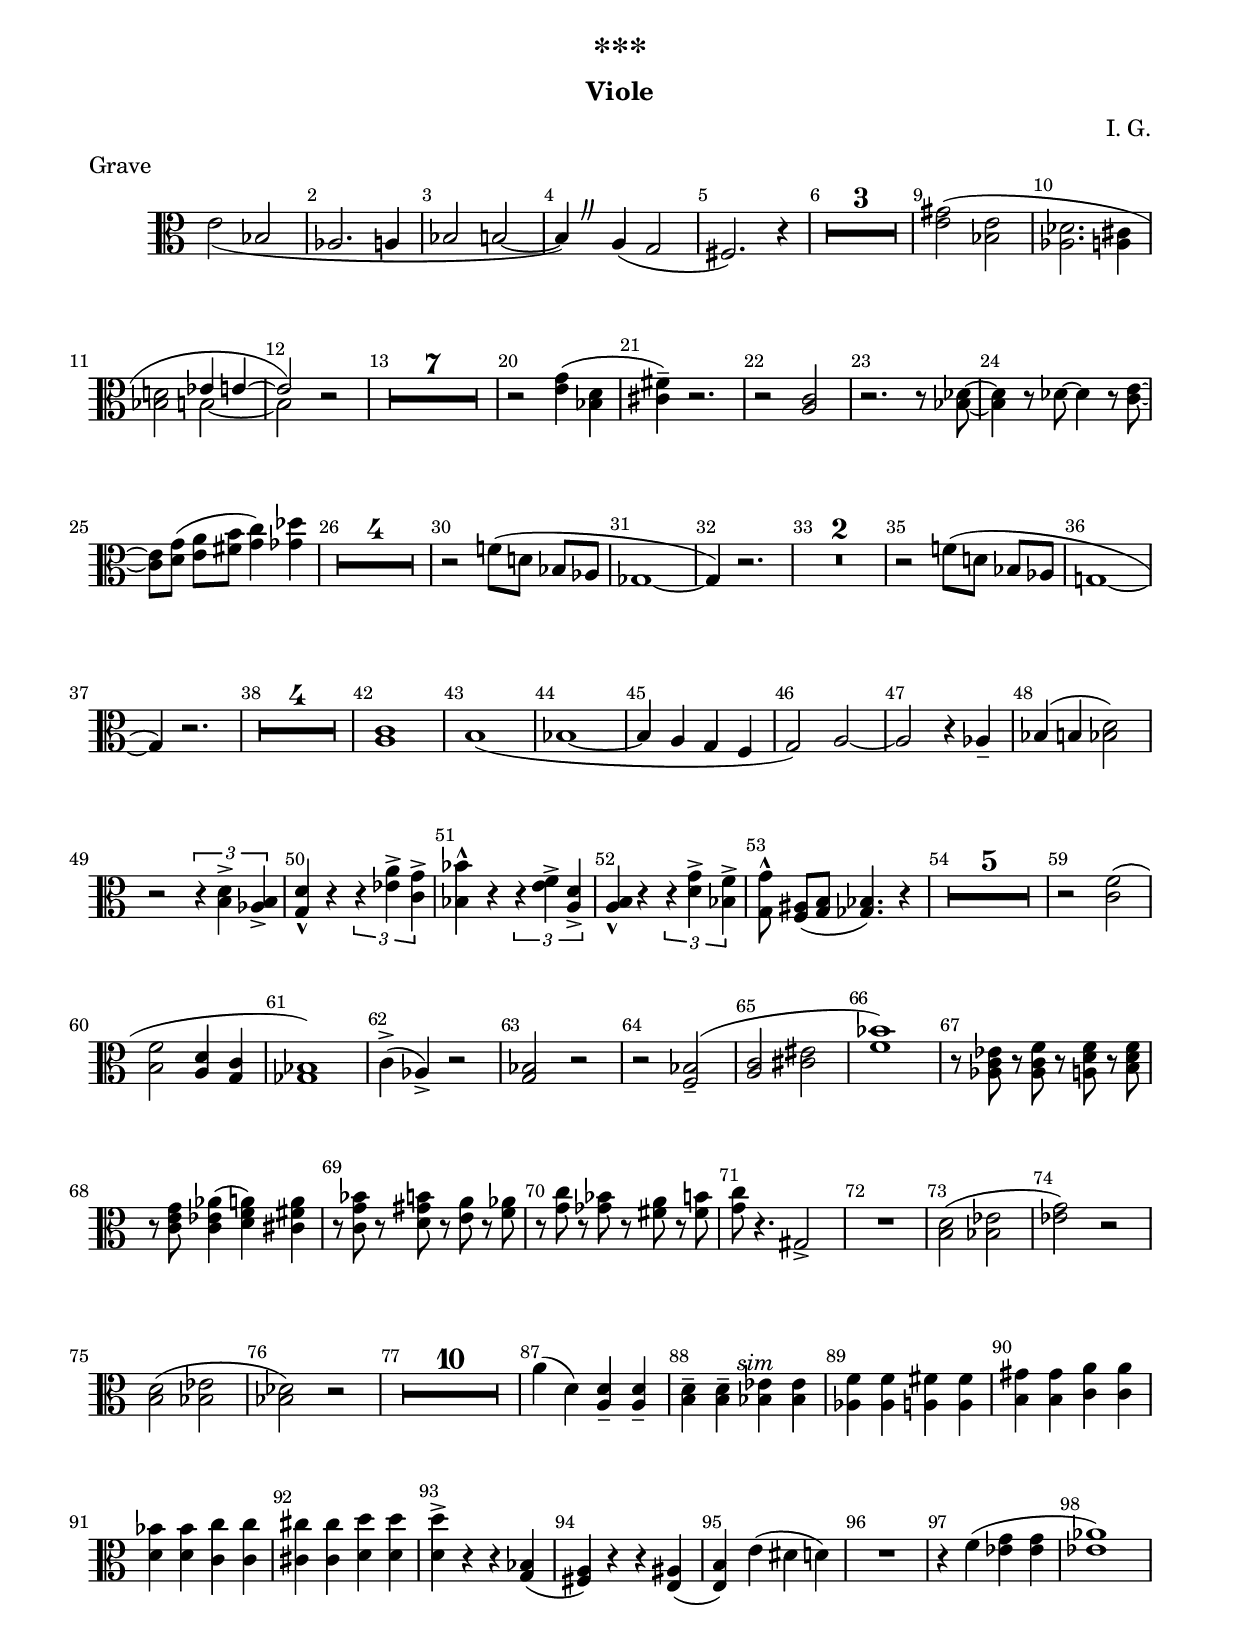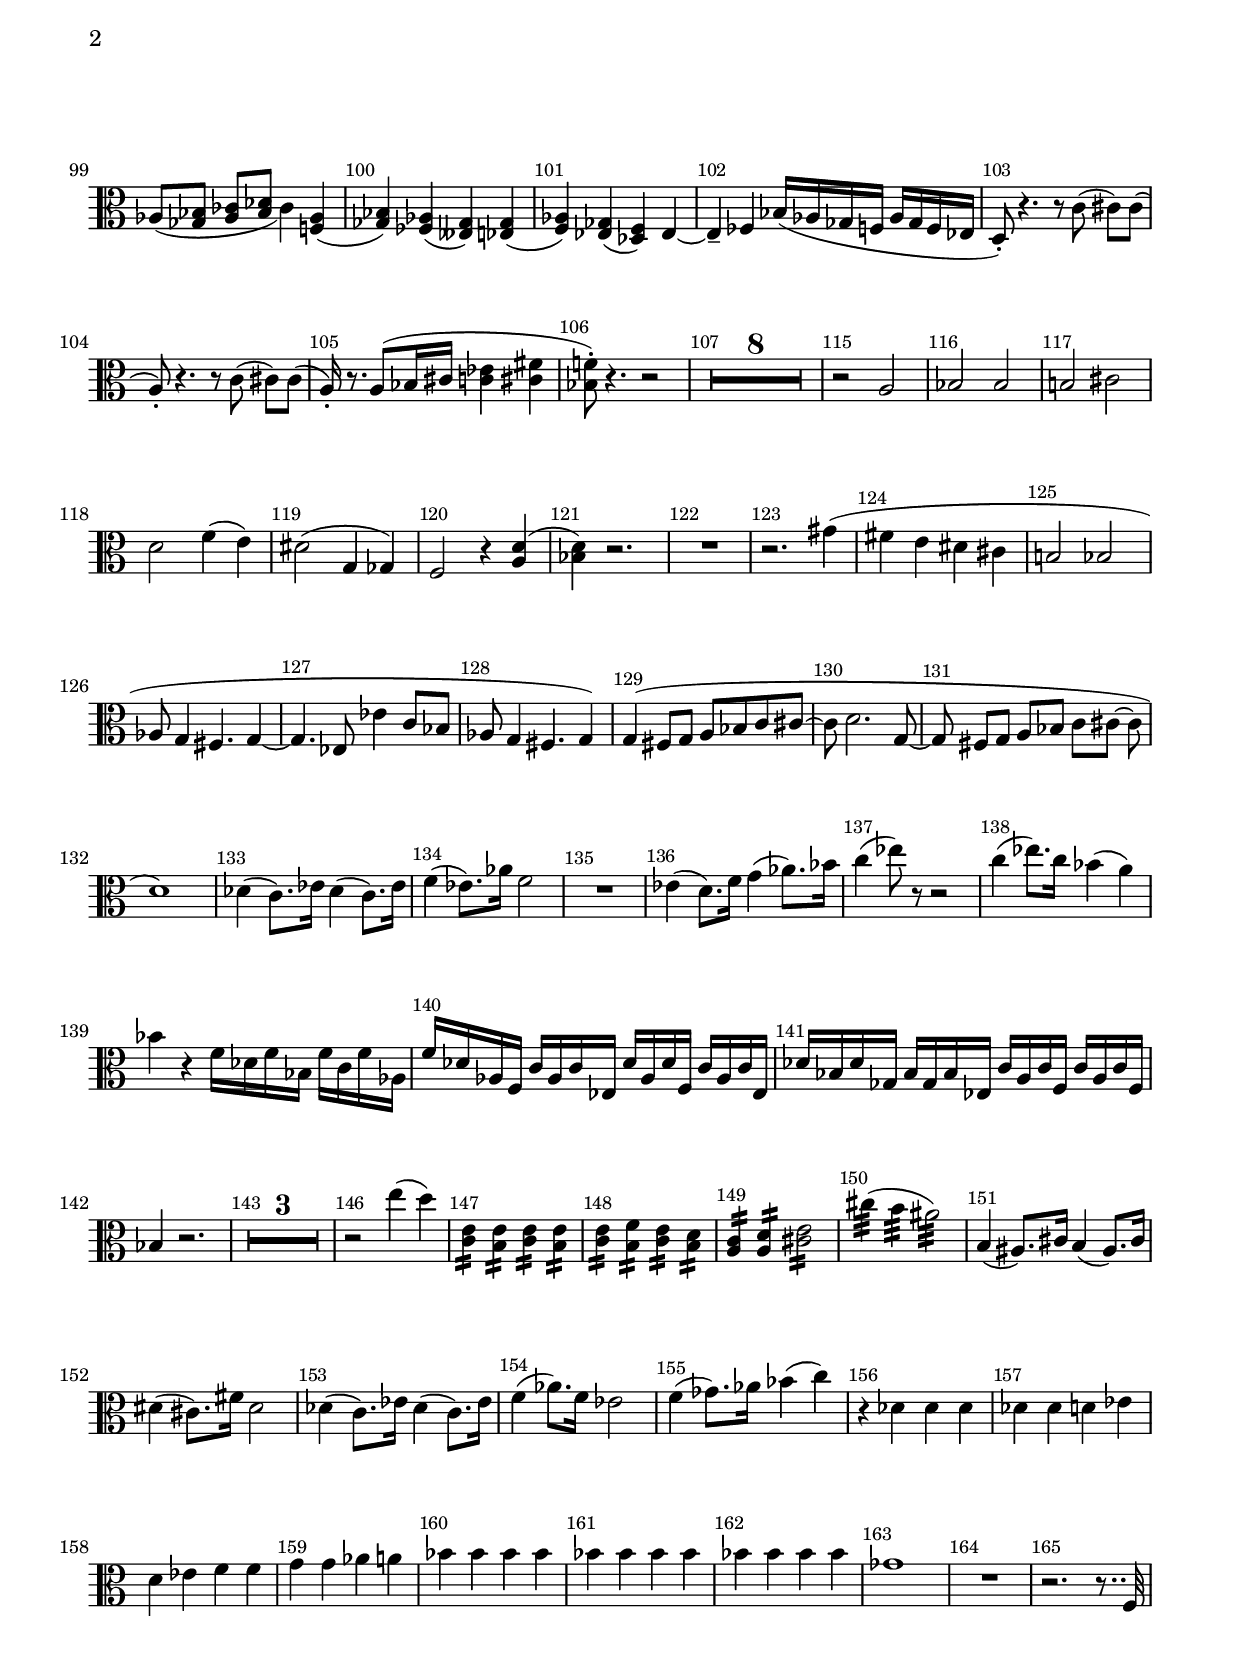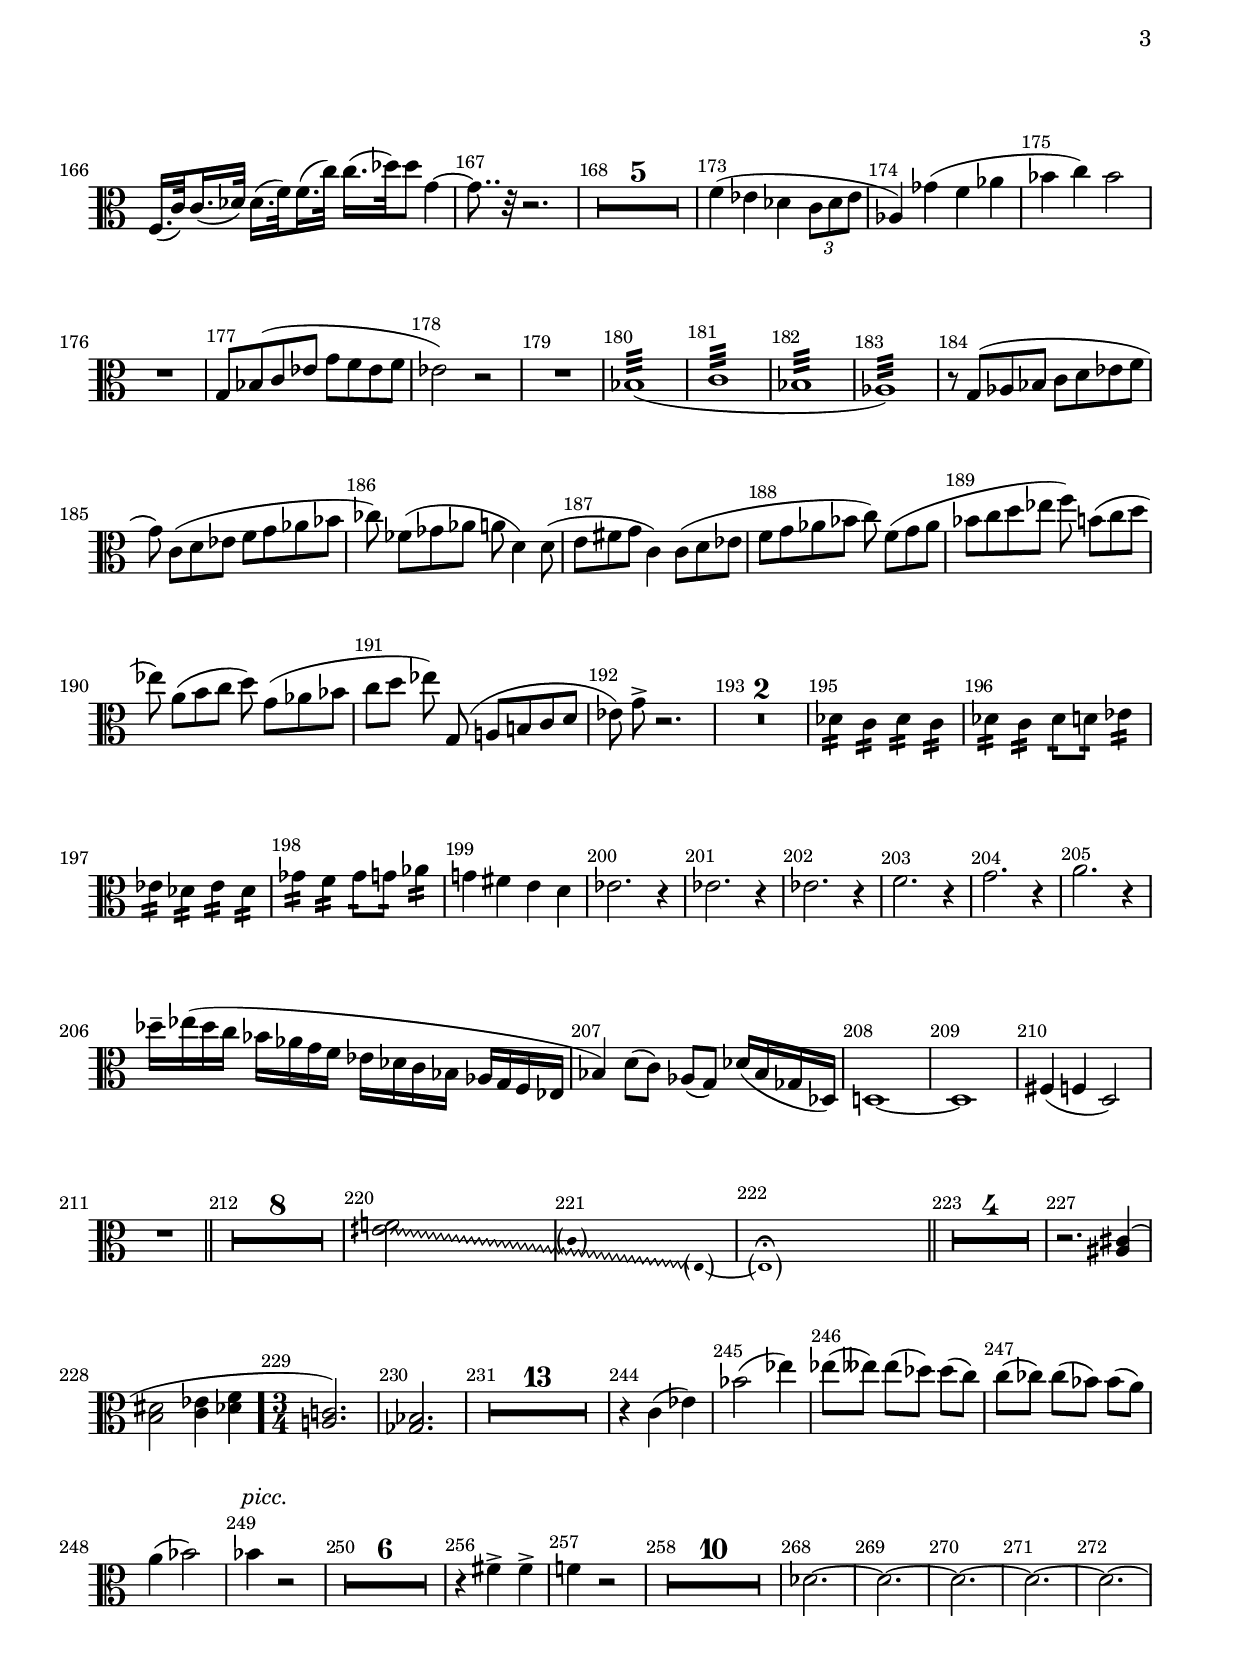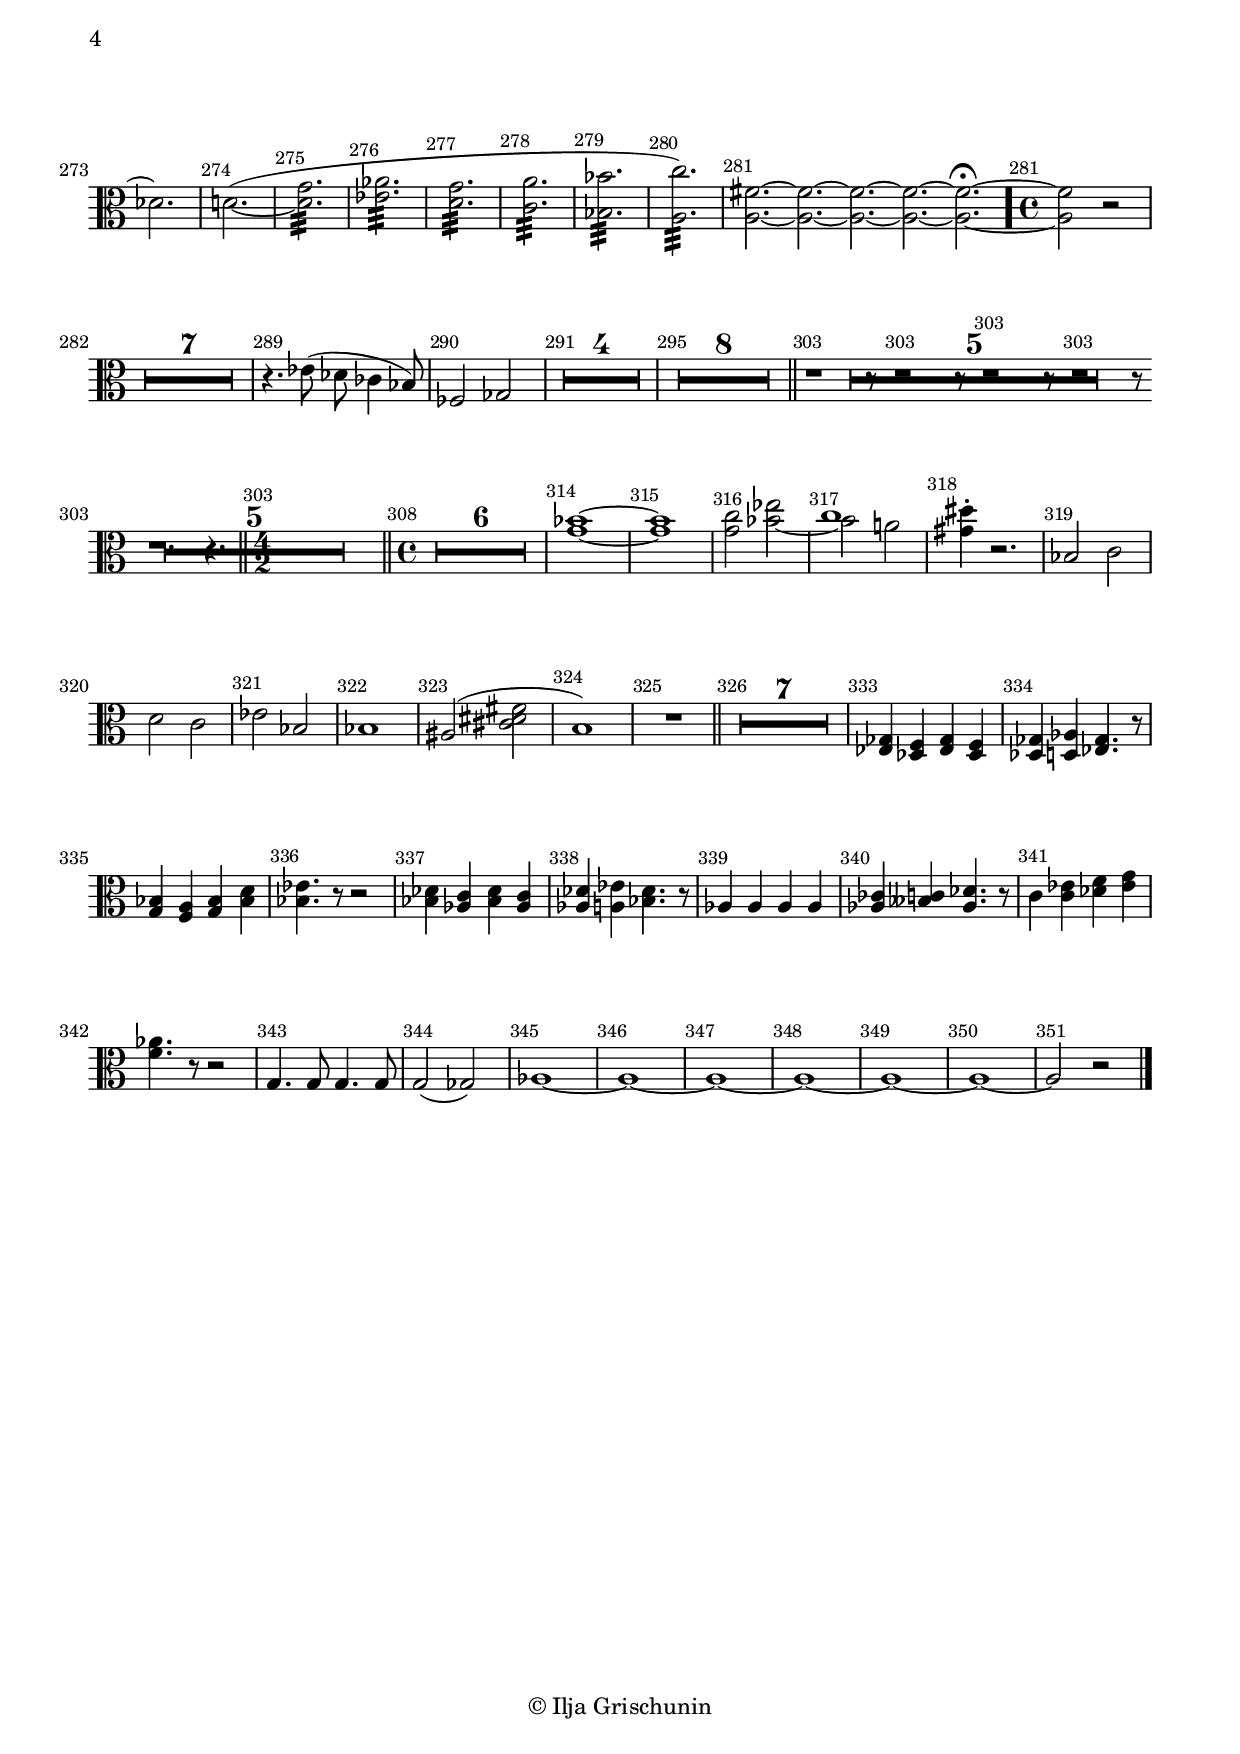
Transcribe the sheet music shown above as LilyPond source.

\version "2.19.15"
%\version "2.18.0"

\language "deutsch"

\header {
  title = "***"
  subtitle = "Viole"
  meter = "Grave"
  composer = "I. G."
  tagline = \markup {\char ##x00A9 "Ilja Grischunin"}
}

#(ly:set-option 'relative-includes #t)
\paper {
  %#(set-paper-size "a4")
  top-system-spacing.basic-distance = #20
  top-markup-spacing.basic-distance = #5
  markup-system-spacing.basic-distance = #20
  system-system-spacing.basic-distance = #18
  last-bottom-spacing.basic-distance = #15
  left-margin = 15
  right-margin = 15
  %two-sided = ##t
  %inner-margin = 25
  %outer-margin = 15
}

\layout {
  indent = 10
  \context {
    \Score
    \override BarNumber.break-visibility = ##(#f #t #t)
    %\remove "Bar_number_engraver"
  }
}

\version "2.19.15"
%\version "2.18.0"

\language "deutsch"

%\include "noteHeads.ly"

vleMusic = \relative {
  \overrideTimeSignatureSettings 4/4 1/4 #'(1 1 1 1) #'()
  %\time #'(2 2 2 2) 4/4
  \override MultiMeasureRest #'expand-limit = #2
  \clef alto
  \set Score.skipBars = ##t
  \override Staff.TimeSignature #'stencil = ##f
  \override BreathingSign.text = \markup {
    \musicglyph #"scripts.caesura.curved"
  }
  \override MultiMeasureRest.expand-limit = #2
  e'2_(b as2. a4 b2 h~ h4)\breathe
  a( g2 fis2.) r4 R1*3
  <<
    {
      \stemDown
      \override Slur.positions = #'(1 . 1)
      <e' gis>2(<b e><as des>2.<a cis>4<b d!>2
      \stemUp
      es4 e~ e2)
    }
    \\
    {
      s1*2 s2 h~ h
    }
  >>
  \set baseMoment = #(ly:make-moment 1 8)
  %\set subdivideBeams = ##t
  r2 R1*7 r2 <e g>4(<b d><cis fis>--) r2. r2 <a c>
  r2. r8 <b des>~
  q4 r8 des~ des4 r8 <c e>~ q[ <d g>](<e a><fis h>
  <g c>4)<ges des'>
  R1*4 r2 f!8[( d!] b as ges1~ ges4) r2.
  R1*2 r2 f'!8[( d!] b as g!1~ g4) r2. R1*4
  <a c>1 h( b~ b4 a g f g2) a~ a r4 as-- b( h <b d>2)
  r2 \times 2/3 {r4 <h d>-><as h>->}
  <g d'>-^ r \times 2/3 {r <es' a>-><c g'>->}
  <b b'>-^ r \times 2/3 {r <e f>-><a, d>->}
  <a h>-^ r \times 2/3 {r <d g>-><b f'>->}
  <g g'>8-^\noBeam<f ais>(<g h><ges b>4.) r4 R1*5
  r2 <c f>(<h f'><a d>4<g c><ges b>1) c4->( as->) r2
  <g b> r r <f b>--(<a c><cis eis><f b>1)
  r8 <as, c es> r <as c f> r <a d f> r <h d f>
  r <c e g><c es as>4(<d f a>)<cis fis a>
  r8 <c g' b> r <d gis h> r <e a> r <f as>
  r <g c> r <ges b> r <fis a> r <fis h>
  <g c> r4. gis,2-> R1 <h d>2(<b es><es g>) r
  <h d>(<b es><b des>) r R1*10 a'4( d,)<a d>-- q--
  <h d>--
  \override TextScript.extra-offset = #'(2 . -1)
  q--^\markup {\italic sim} <b es> q <as f'> q <a fis'> q
  <h gis'> q <c a'> q <d b'> q <c c'> q <cis cis'> q <d d'> q
  q-> r  r <g, b>(<fis a>) r r <e ais>(<e h'>) e'( dis d) R1
  r4 f(<es g> q <es as>1) as,8_(<ges b><as ces>[<b des>] ces4)
  <f,! as>(<ges b>)<fes as>(<eses ges>)<es ges>(
  <f as>)<es ges>(<des f>) es~
  es-- fes b16( as ges f as ges f es
  d8)-. r4. r8 c'(\noBeam cis) cis(
  a)-. r4. r8 c(\noBeam cis) cis(
  a16)-. r8. a8( b16 cis <c es>4<cis fis>
  <b f'!>8)-. r4. r2 R1*8 r2 a b b h! cis d f4( e)
  dis2( g,4 ges) f2 r4 <a d>4(<b d>) r2. R1 r2. gis'4(
  fis e dis cis h!2 b as8 g4 fis4. g4~ g4. es8 es'4 c8 b as g4 fis4. g4)
  g( fis8 g a b c cis~ cis d2.  g,8~ g fis8[ g] a[ b] c[ cis]~ cis d1)
  des4( c8.) es16 des4( c8.) es16 f4( es8.) as16 f2 R1
  es4( d8.) f16 g4( as8.) b16 c4( es8) r r2 c4( es8.) c16 b4( a)
  b r f16 des f b, f' c f as, f' des as f c' as c es, des' as des f, c' as c es,
  des' b des ges, b ges b es, c' a c f, c' a c f, b4 r2. R1*3 r2 e'4( d)
  <c, e>4:16<h e>4:16<c e>4:16<h e>4:16
  <c e>4:16<h f'>4:16<c e>4:16<h d>4:16
  <a c>4:16<a d>4:16<cis e>2:16 cis'4:32( h4:32 ais2:32)
  h,4( ais8.) cis16 h4( ais8.) cis16 dis4( cis8.) fis16 dis2
  des4( c8.) es16 des4( c8.) es16 f4( as8.) f16 es2 f4( ges8.) as16 b4( c)
  r4 \repeat unfold 5 {des,} d es  d es f f g g as a \repeat unfold 12 {b}
  ges1 R1 r2. r8.. f,32
  \set subdivideBeams = ##t
  f16.( c'32) c16.( des32) des16.( f32) f16.( c'32) c16.( des32) des8 g,4~
  g8.. r32 r2. R1*5 f4( es des \times 2/3 {c8 des es}
  as,4) ges'( f as b c) b2 R1 g,8 b( c es g f es f es2) r R1
  \stemUp b1:32_( c1:32 b1:32 as1:32)\stemNeutral
  r8 g( as b c d es f g)\noBeam c,( d es f g as b
  ces)\noBeam fes,( ges as a d,4) d8(
  e fis g c,4) c8( d es f g as b c)\noBeam f,( g as b
  c d es f)\noBeam h,( c d
  es)\noBeam a,( h c d)\noBeam g,( as b
  c d es)\noBeam g,,( a! h! c d es)\noBeam g-> r2. R1*2
  \repeat unfold 3 {des4:16 c4:16} des8:16 d8:16 es4:16
  \repeat unfold 2 {es4:16 des4:16} ges4:16 f4:16 ges8:16 g8:16 as4:16
  g!4 fis e d \repeat unfold 3 {es2. r4} f2. r4 g2. r4 a2. r4
  \set subdivideBeams = ##f
  des16-- es( des c b as g f es des c b as g f es
  b'4) d8( c) as( g) des'16( b ges des) d!1~ d fis4( f! d2) R1
  \bar "||"
  R1*8
  %\cueClef "alto"
  %\override Score.SpacingSpanner.strict-note-spacing = ##t
  \set Score.proportionalNotationDuration = #(ly:make-moment 1/8)
  \override Glissando.style = #'zigzag
  <eih' f!>2 \glissando
  \override NoteColumn.glissando-skip = ##t
  s
  \hide Staff.Stem
  \override ParenthesesItem.padding = #0.2
  \override ParenthesesItem.font-size = #8
  \teeny\parenthesize c4 s2
  \revert NoteColumn.glissando-skip
  \parenthesize e,4~
  \once\override Script.extra-offset = #'(0 . -3)
  \parenthesize e1\fermata
  \undo \hide Staff.Stem
  \normalsize
  \unset Score.proportionalNotationDuration
  %\cueClefUnset
  \bar "||"
  R1*4 r2. <ais cis>4(<h dis>2<c es>4<des f>
  \bar "."
  \revert Staff.TimeSignature.stencil
  \time 3/4
  <a! c!>2.)<ges b>
  R2.*13 r4 c( es)
  b'2( es4) es8( eses) eses[( des]) des( c)
  c( ces) ces[( b]) b( a) a4( b2)
  \override TextScript.extra-offset = #'(-.5 . .3)
  b4^\markup {\italic picc.} r2 R2.*6
  r4 fis-> fis-> f! r2 R2.*10 des2.~ des~ des~ des~
  des~ des d!(_~<d g>2.:32<es as>2.:32<d g>2.:32<c a'>2.:32
  <b b'>2.:32<a c'>2.:32)
  \cadenzaOn
  <a fis'>~ q~ q~ q~ q~\fermata
  \cadenzaOff
  \bar "."
  \time 4/4
  q2 r R1*7 r4. es'8( des ces4 b8) fes2 ges R1*4
  R1*8
  \bar "||"
  \cadenzaOn
  r1 r8 \bar ""
  r1 r8 \bar ""
  r1 r8 \bar ""
  r1 r8 \bar ""
  r1. r4.
  \cadenzaOff
  \bar "||"
  \time 4/2
  R1*10
  \bar "||"
  \time 4/4
  R1*6
  <g' b>1~ q <g c>2
  <<
    {
      \stemDown
      es'
      \stemUp
      c1
    }
    \\
    {
      b2~ b a!
    }
  >>
  <gis dis'>4-. r2.
  b,2 c d c es b b1
  ais2( <cis dis fis> h1)
  R1 \bar "||"
  R1*7
  <es, ges>4<des f><es ges><des f>
  <des ges><d as'><es ges>4. r8
  <g b>4<f a><g b><b d><b es>4. r8 r2
  <b des>4<as c><b des><as c><as des><a es'><b des>4. r8
  as4 as as as <as ces><heses c><as des>4. r8
  c4 <c es><des f><es g><f as>4. r8 r2
  g,4. g8 g4. g8 g2( ges)
  as1~ as~ as~ as~ as~ as~ as2 r
  \bar "|."
}


\score {
  \new Staff \vleMusic
}